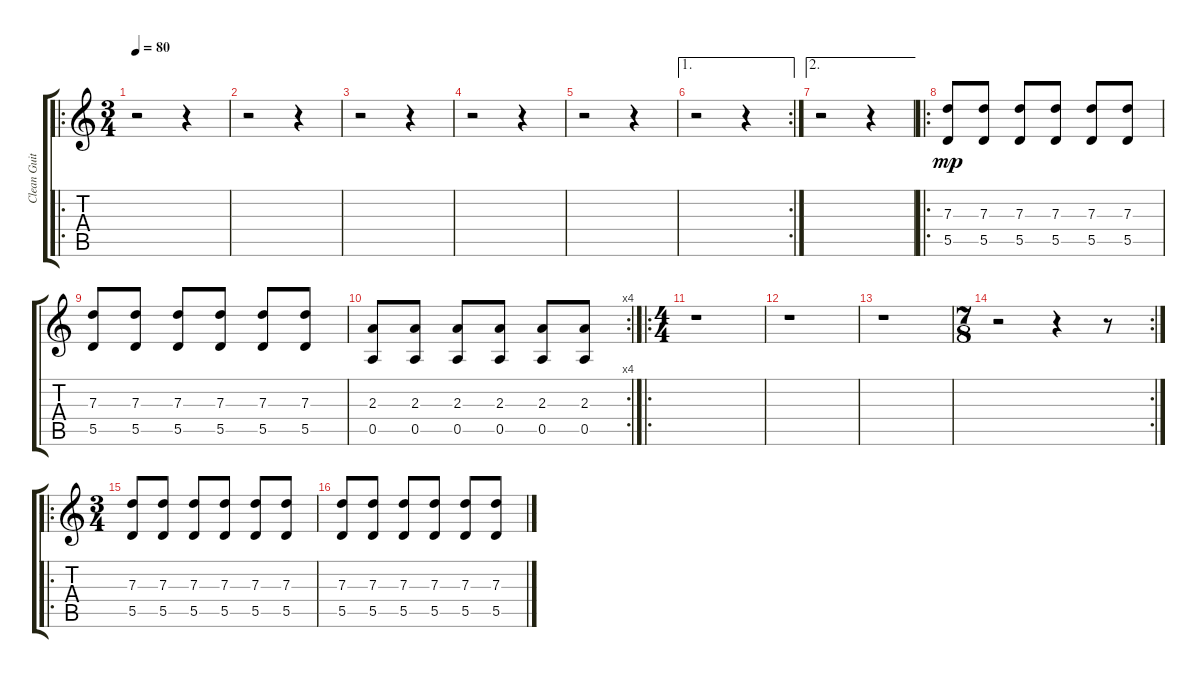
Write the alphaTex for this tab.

\track ("Clean Guitar" "Clean Guit") {instrument electricguitarclean}
\staff {score tabs}
\tuning (E4 B3 G3 D3 A2 D2) {hide}
\ro
\ts (3 4)
\tempo 80
\clef g2
\ks c
r.2{dy mp instrument electricguitarclean} r.4 |
r.2 r.4 |
r.2 r.4 |
r.2 r.4 |
r.2 r.4 |
\ae 1
\rc 2
r.2 r.4 |
\ae 2
r.2 r.4 |
\ro
(7.3 5.5).8{volume 11} (7.3 5.5).8 (7.3 5.5).8 (7.3 5.5).8 (7.3 5.5).8 (7.3 5.5).8 |
(7.3 5.5).8 (7.3 5.5).8 (7.3 5.5).8 (7.3 5.5).8 (7.3 5.5).8 (7.3 5.5).8 |
\rc 4
(2.3 0.5).8 (2.3 0.5).8 (2.3 0.5).8 (2.3 0.5).8 (2.3 0.5).8 (2.3 0.5).8 |
\ro
\ts (4 4)
r.1 |
r.1 |
r.1 |
\rc 2
\ts (7 8)
r.2 r.4 r.8 |
\ro
\ts (3 4)
(7.3 5.5).8{volume 11} (7.3 5.5).8 (7.3 5.5).8 (7.3 5.5).8 (7.3 5.5).8 (7.3 5.5).8 |
(7.3 5.5).8 (7.3 5.5).8 (7.3 5.5).8 (7.3 5.5).8 (7.3 5.5).8 (7.3 5.5).8
